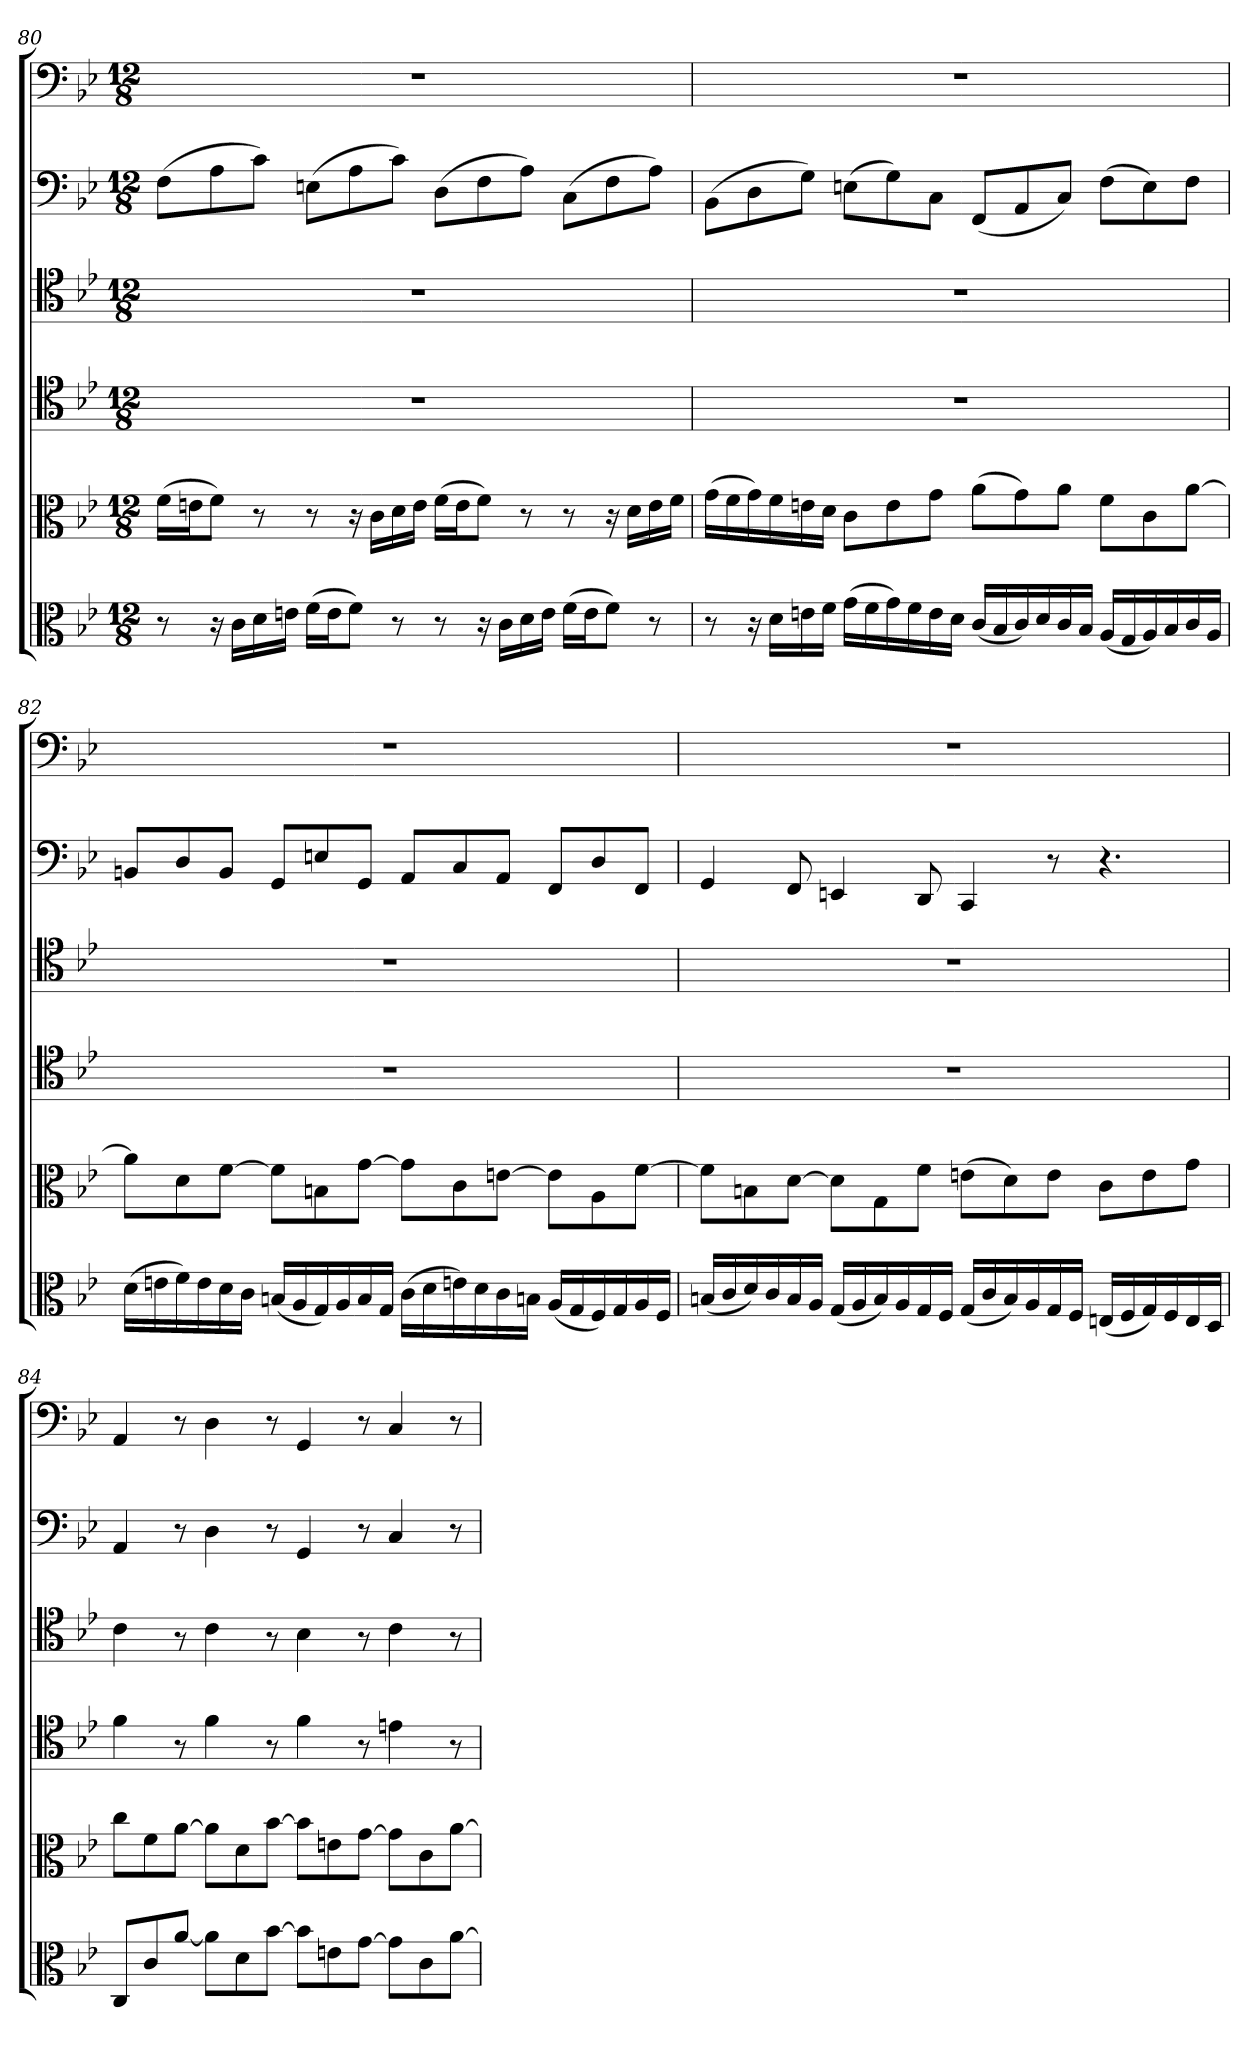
**kern	**kern	**kern	**kern	**kern	**kern
*part6	*part5	*part4	*part3	*part2	*part1
*staff6	*staff5	*staff4	*staff3	*staff2	*staff1
*clefC3	*clefC3	*clefC4	*clefC4	*clefF4	*clefF4
*k[b-e-]	*k[b-e-]	*k[b-e-]	*k[b-e-]	*k[b-e-]	*k[b-e-]
*B-:	*B-:	*B-:	*B-:	*B-:	*B-:
*M12/8	*M12/8	*M12/8	*M12/8	*M12/8	*M12/8
=80	=80	=80	=80	=80	=80
8r	(16f\LL	1.r	1.r	(8F\L	1.r
.	16en\J	.	.	.	.
16r	8f\J)	.	.	8A\	.
16c\LL	.	.	.	.	.
16d\	8r	.	.	8c\J)	.
16en\JJ	.	.	.	.	.
(16f\LL	8r	.	.	(8En\L	.
16e\J	.	.	.	.	.
8f\J)	16r	.	.	8A\	.
.	16c\LL	.	.	.	.
8r	16d\	.	.	8c\J)	.
.	16e\JJ	.	.	.	.
8r	(16f\LL	.	.	(8D\L	.
.	16e\J	.	.	.	.
16r	8f\J)	.	.	8F\	.
16c\LL	.	.	.	.	.
16d\	8r	.	.	8A\J)	.
16e\JJ	.	.	.	.	.
(16f\LL	8r	.	.	(8C\L	.
16e\J	.	.	.	.	.
8f\J)	16r	.	.	8F\	.
.	16d\LL	.	.	.	.
8r	16e\	.	.	8A\J)	.
.	16f\JJ	.	.	.	.
=81	=81	=81	=81	=81	=81
8r	(16g\LL	1.r	1.r	(8BB-\L	1.r
.	16f\	.	.	.	.
16r	16g\)	.	.	8D\	.
16d\LL	16f\	.	.	.	.
16en\	16en\	.	.	8G\J)	.
16f\JJ	16d\JJ	.	.	.	.
(16g\LL	8c\L	.	.	(8En\L	.
16f\	.	.	.	.	.
16g\)	8e\	.	.	8G\)	.
16f\	.	.	.	.	.
16e\	8g\J	.	.	8C\J	.
16d\JJ	.	.	.	.	.
(16c/LL	(8a\L	.	.	(8FF/L	.
16B-/	.	.	.	.	.
16c/)	8g\)	.	.	8AA/	.
16d/	.	.	.	.	.
16c/	8a\J	.	.	8C/J)	.
16B-/JJ	.	.	.	.	.
(16A/LL	8f\L	.	.	(8F\L	.
16G/	.	.	.	.	.
16A/)	8c\	.	.	8E\)	.
16B-/	.	.	.	.	.
16c/	[8a\J	.	.	8F\J	.
16A/JJ	.	.	.	.	.
=82	=82	=82	=82	=82	=82
(16d\LL	8a\L]	1.r	1.r	8BBn/L	1.r
16en\	.	.	.	.	.
16f\)	8d\	.	.	8D/	.
16e\	.	.	.	.	.
16d\	[8f\J	.	.	8BB/J	.
16c\JJ	.	.	.	.	.
(16Bn/LL	8f\L]	.	.	8GG/L	.
16A/	.	.	.	.	.
16G/)	8Bn\	.	.	8En/	.
16A/	.	.	.	.	.
16B/	[8g\J	.	.	8GG/J	.
16G/JJ	.	.	.	.	.
(16c\LL	8g\L]	.	.	8AA/L	.
16d\	.	.	.	.	.
16en\)	8c\	.	.	8C/	.
16d\	.	.	.	.	.
16c\	[8en\J	.	.	8AA/J	.
16Bn\JJ	.	.	.	.	.
(16A/LL	8e\L]	.	.	8FF/L	.
16G/	.	.	.	.	.
16F/)	8A\	.	.	8D/	.
16G/	.	.	.	.	.
16A/	[8f\J	.	.	8FF/J	.
16F/JJ	.	.	.	.	.
=83	=83	=83	=83	=83	=83
(16Bn/LL	8f\L]	1.r	1.r	4GG/	1.r
16c/	.	.	.	.	.
16d/)	8Bn\	.	.	.	.
16c/	.	.	.	.	.
16B/	[8d\J	.	.	8FF/	.
16A/JJ	.	.	.	.	.
(16G/LL	8d\L]	.	.	4EEn/	.
16A/	.	.	.	.	.
16B/)	8G\	.	.	.	.
16A/	.	.	.	.	.
16G/	8f\J	.	.	8DD/	.
16F/JJ	.	.	.	.	.
(16G/LL	(8en\L	.	.	4CC/	.
16c/	.	.	.	.	.
16B/)	8d\)	.	.	.	.
16A/	.	.	.	.	.
16G/	8e\J	.	.	8r	.
16F/JJ	.	.	.	.	.
(16En/LL	8c\L	.	.	4.r	.
16F/	.	.	.	.	.
16G/)	8e\	.	.	.	.
16F/	.	.	.	.	.
16E/	8g\J	.	.	.	.
16D/JJ	.	.	.	.	.
=84	=84	=84	=84	=84	=84
8C/L	8cc\L	4f\	4c\	4AA/	4AA/
8c/	8f\	.	.	.	.
[8a/J	[8a\J	8r	8r	8r	8r
8a\L]	8a\L]	4f\	4c\	4D\	4D\
8d\	8d\	.	.	.	.
[8b-\J	[8b-\J	8r	8r	8r	8r
8b-\L]	8b-\L]	4f\	4B-\	4GG/	4GG/
8en\	8en\	.	.	.	.
[8g\J	[8g\J	8r	8r	8r	8r
8g\L]	8g\L]	4en\	4c\	4C/	4C/
8c\	8c\	.	.	.	.
[8a\J	[8a\J	8r	8r	8r	8r
=	=	=	=	=	=
*-	*-	*-	*-	*-	*-
